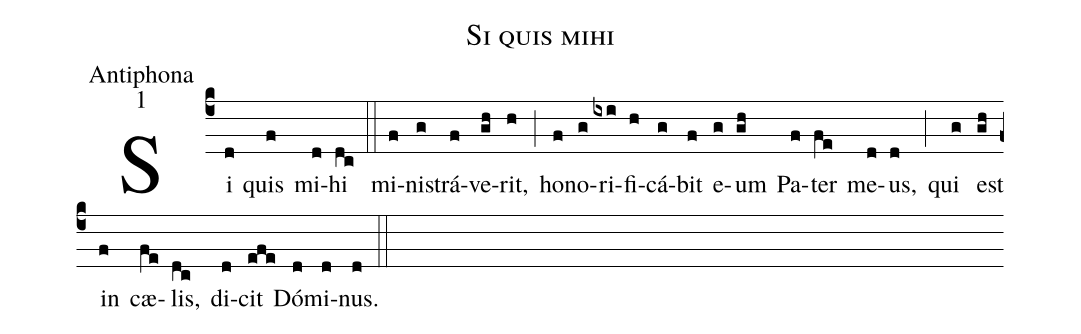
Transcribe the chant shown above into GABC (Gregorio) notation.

name:Si quis mihi;
office-part:Antiphona;
mode:1;
%%
(c4) Si(d) quis(f) mi(d)hi(dc) (::)
mi(f)ni(g)strá(f)ve(gh)rit,(h) (;) ho(f)no(g)ri(ixi)fi(h)cá(g)bit(f) e(g)um(gh) Pa(f)ter(fe) me(d)us,(d) (;) qui(g) est(gh) in(f) cæ(fe)lis,(dc) di(d)cit(efe) Dó(d)mi(d)nus.(d) (::)
